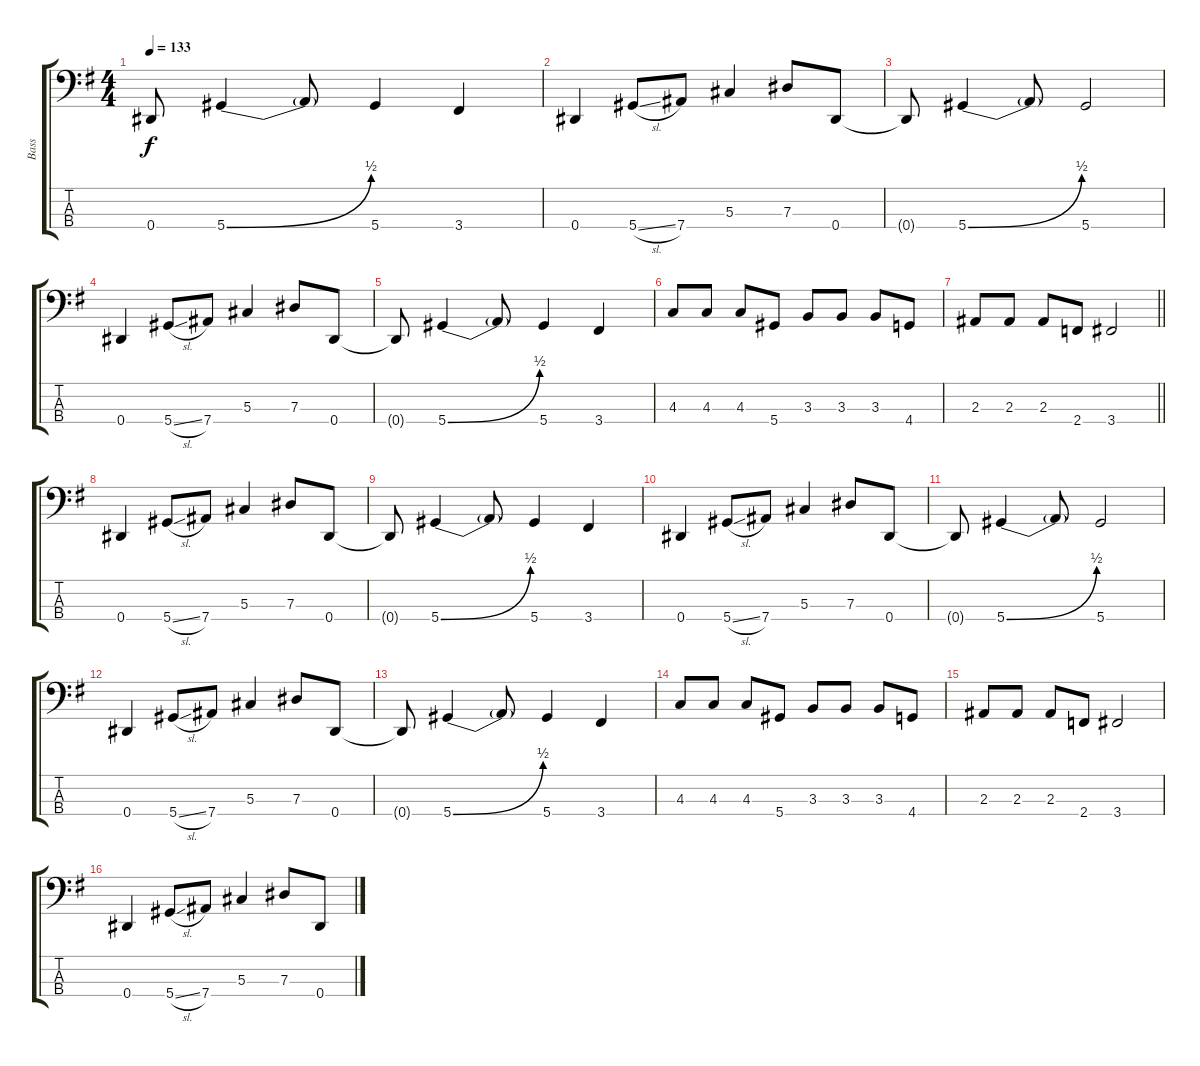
\track ("Bass" "Bass") {instrument electricbasspick}
\staff {score tabs}
\tuning (Gb2 Db2 Ab1 Eb1) {hide}
\ts (4 4)
\tempo 133
\clef f4
\ks g
0.4{t}.8{dy f} 5.4{be (bend 0 0 60 2)}.4 5.4{t}.8 5.4.4 3.4.4 |
0.4.4 5.4{sl}.8 7.4.8 5.3.4 7.3.8 0.4.8 |
0.4{t}.8 5.4{be (bend 0 0 60 2)}.4 5.4{t}.8 5.4.2 |
0.4.4 5.4{sl}.8 7.4.8 5.3.4 7.3.8 0.4.8 |
0.4{t}.8 5.4{be (bend 0 0 60 2)}.4 5.4{t}.8 5.4.4 3.4.4 |
4.3.8 4.3.8 4.3.8 5.4.8 3.3.8 3.3.8 3.3.8 4.4.8 |
\barLineRight lightlight
2.3.8 2.3.8 2.3.8 2.4.8 3.4.2 |
\section ("" " ")
0.4.4 5.4{sl}.8 7.4.8 5.3.4 7.3.8 0.4.8 |
0.4{t}.8 5.4{be (bend 0 0 60 2)}.4 5.4{t}.8 5.4.4 3.4.4 |
0.4.4 5.4{sl}.8 7.4.8 5.3.4 7.3.8 0.4.8 |
0.4{t}.8 5.4{be (bend 0 0 60 2)}.4 5.4{t}.8 5.4.2 |
0.4.4 5.4{sl}.8 7.4.8 5.3.4 7.3.8 0.4.8 |
0.4{t}.8 5.4{be (bend 0 0 60 2)}.4 5.4{t}.8 5.4.4 3.4.4 |
4.3.8 4.3.8 4.3.8 5.4.8 3.3.8 3.3.8 3.3.8 4.4.8 |
2.3.8 2.3.8 2.3.8 2.4.8 3.4.2 |
0.4.4 5.4{sl}.8 7.4.8 5.3.4 7.3.8 0.4.8
